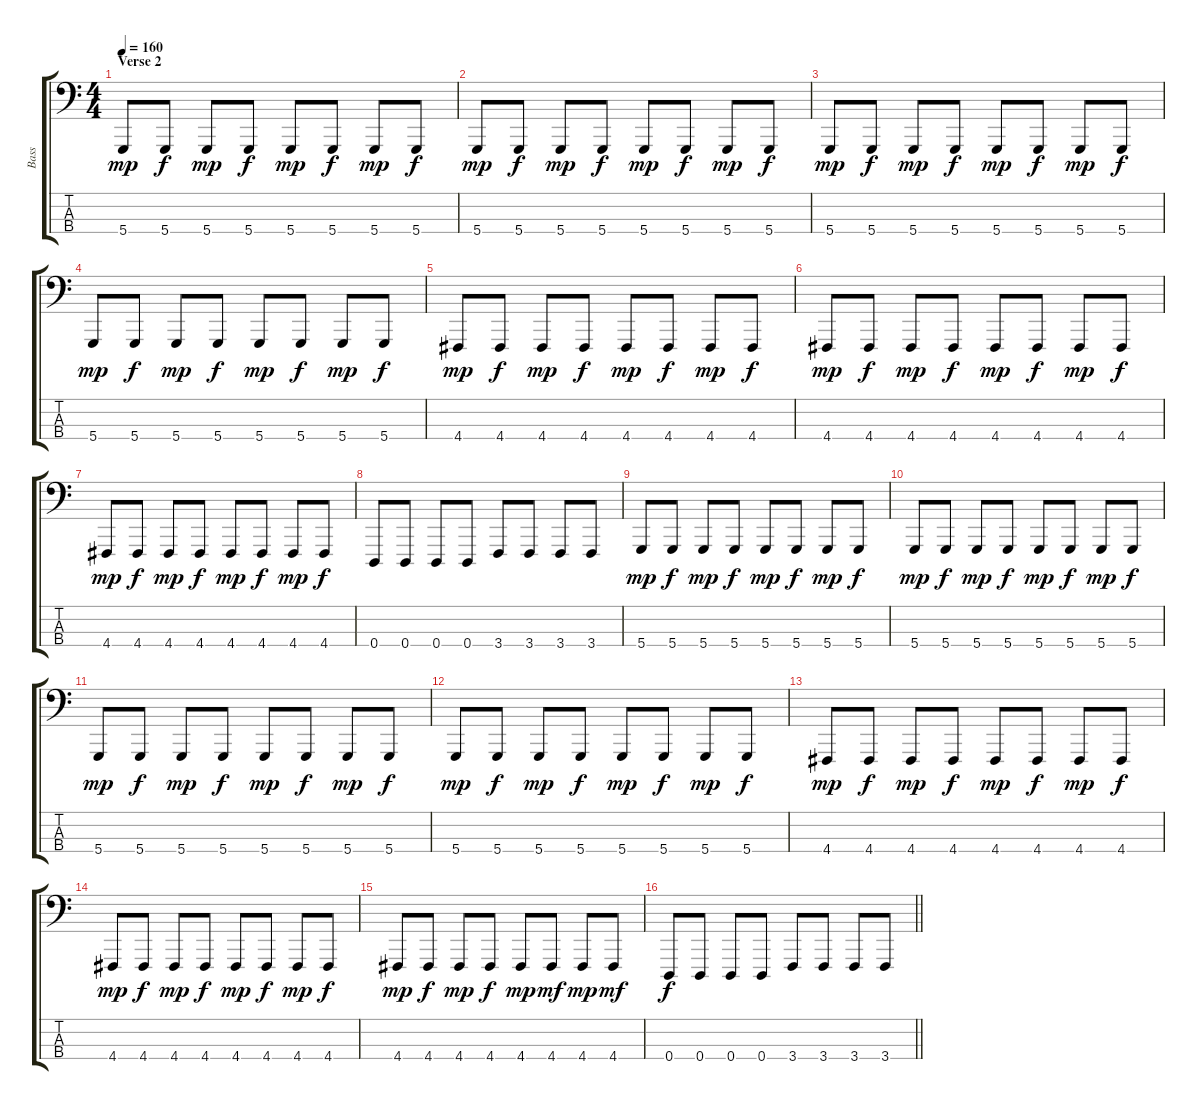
\track ("Bass" "Bass") {instrument lead8bassandlead}
\staff {score tabs}
\tuning (G2 D2 A1 D1) {hide}
\ts (4 4)
\section ("" "Verse 2")
\tempo 160
\clef f4
\ks c
5.4.8{dy mp} 5.4.8{dy f} 5.4.8{dy mp} 5.4.8{dy f} 5.4.8{dy mp} 5.4.8{dy f} 5.4.8{dy mp} 5.4.8{dy f} |
5.4.8{dy mp} 5.4.8{dy f} 5.4.8{dy mp} 5.4.8{dy f} 5.4.8{dy mp} 5.4.8{dy f} 5.4.8{dy mp} 5.4.8{dy f} |
5.4.8{dy mp} 5.4.8{dy f} 5.4.8{dy mp} 5.4.8{dy f} 5.4.8{dy mp} 5.4.8{dy f} 5.4.8{dy mp} 5.4.8{dy f} |
5.4.8{dy mp} 5.4.8{dy f} 5.4.8{dy mp} 5.4.8{dy f} 5.4.8{dy mp} 5.4.8{dy f} 5.4.8{dy mp} 5.4.8{dy f} |
4.4.8{dy mp} 4.4.8{dy f} 4.4.8{dy mp} 4.4.8{dy f} 4.4.8{dy mp} 4.4.8{dy f} 4.4.8{dy mp} 4.4.8{dy f} |
4.4.8{dy mp} 4.4.8{dy f} 4.4.8{dy mp} 4.4.8{dy f} 4.4.8{dy mp} 4.4.8{dy f} 4.4.8{dy mp} 4.4.8{dy f} |
4.4.8{dy mp} 4.4.8{dy f} 4.4.8{dy mp} 4.4.8{dy f} 4.4.8{dy mp} 4.4.8{dy f} 4.4.8{dy mp} 4.4.8{dy f} |
0.4.8 0.4.8 0.4.8 0.4.8 3.4.8 3.4.8 3.4.8 3.4.8 |
5.4.8{dy mp} 5.4.8{dy f} 5.4.8{dy mp} 5.4.8{dy f} 5.4.8{dy mp} 5.4.8{dy f} 5.4.8{dy mp} 5.4.8{dy f} |
5.4.8{dy mp} 5.4.8{dy f} 5.4.8{dy mp} 5.4.8{dy f} 5.4.8{dy mp} 5.4.8{dy f} 5.4.8{dy mp} 5.4.8{dy f} |
5.4.8{dy mp} 5.4.8{dy f} 5.4.8{dy mp} 5.4.8{dy f} 5.4.8{dy mp} 5.4.8{dy f} 5.4.8{dy mp} 5.4.8{dy f} |
5.4.8{dy mp} 5.4.8{dy f} 5.4.8{dy mp} 5.4.8{dy f} 5.4.8{dy mp} 5.4.8{dy f} 5.4.8{dy mp} 5.4.8{dy f} |
4.4.8{dy mp} 4.4.8{dy f} 4.4.8{dy mp} 4.4.8{dy f} 4.4.8{dy mp} 4.4.8{dy f} 4.4.8{dy mp} 4.4.8{dy f} |
4.4.8{dy mp} 4.4.8{dy f} 4.4.8{dy mp} 4.4.8{dy f} 4.4.8{dy mp} 4.4.8{dy f} 4.4.8{dy mp} 4.4.8{dy f} |
4.4.8{dy mp} 4.4.8{dy f} 4.4.8{dy mp} 4.4.8{dy f} 4.4.8{dy mp} 4.4.8{dy mf} 4.4.8{dy mp} 4.4.8{dy mf} |
\barLineRight lightlight
0.4.8{dy f} 0.4.8 0.4.8 0.4.8 3.4.8 3.4.8 3.4.8 3.4.8
